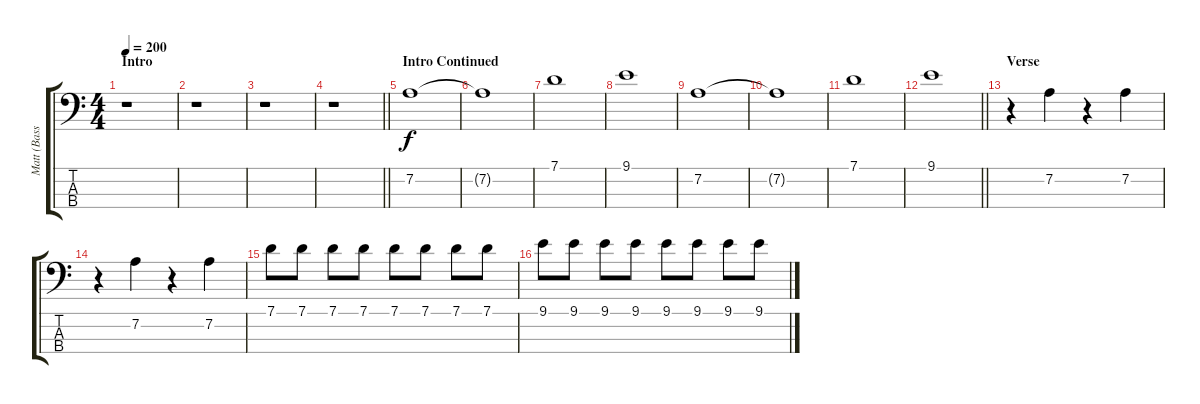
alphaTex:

\track ("Matt (Bass Guitar)" "Matt (Bass") {instrument electricbassfinger}
\staff {score tabs}
\tuning (G2 D2 A1 E1) {hide}
\ts (4 4)
\section ("" "Intro")
\tempo 200
\clef f4
\ks c
r.1{dy f instrument electricbassfinger} |
r.1 |
r.1 |
\barLineRight lightlight
r.1 |
\section ("" "Intro Continued")
7.2.1 |
7.2{t}.1 |
7.1.1 |
9.1.1 |
7.2.1 |
7.2{t}.1 |
7.1.1 |
\barLineRight lightlight
9.1.1 |
\section ("" "Verse")
r.4 7.2.4 r.4 7.2.4 |
r.4 7.2.4 r.4 7.2.4 |
7.1.8 7.1.8 7.1.8 7.1.8 7.1.8 7.1.8 7.1.8 7.1.8 |
9.1.8 9.1.8 9.1.8 9.1.8 9.1.8 9.1.8 9.1.8 9.1.8
